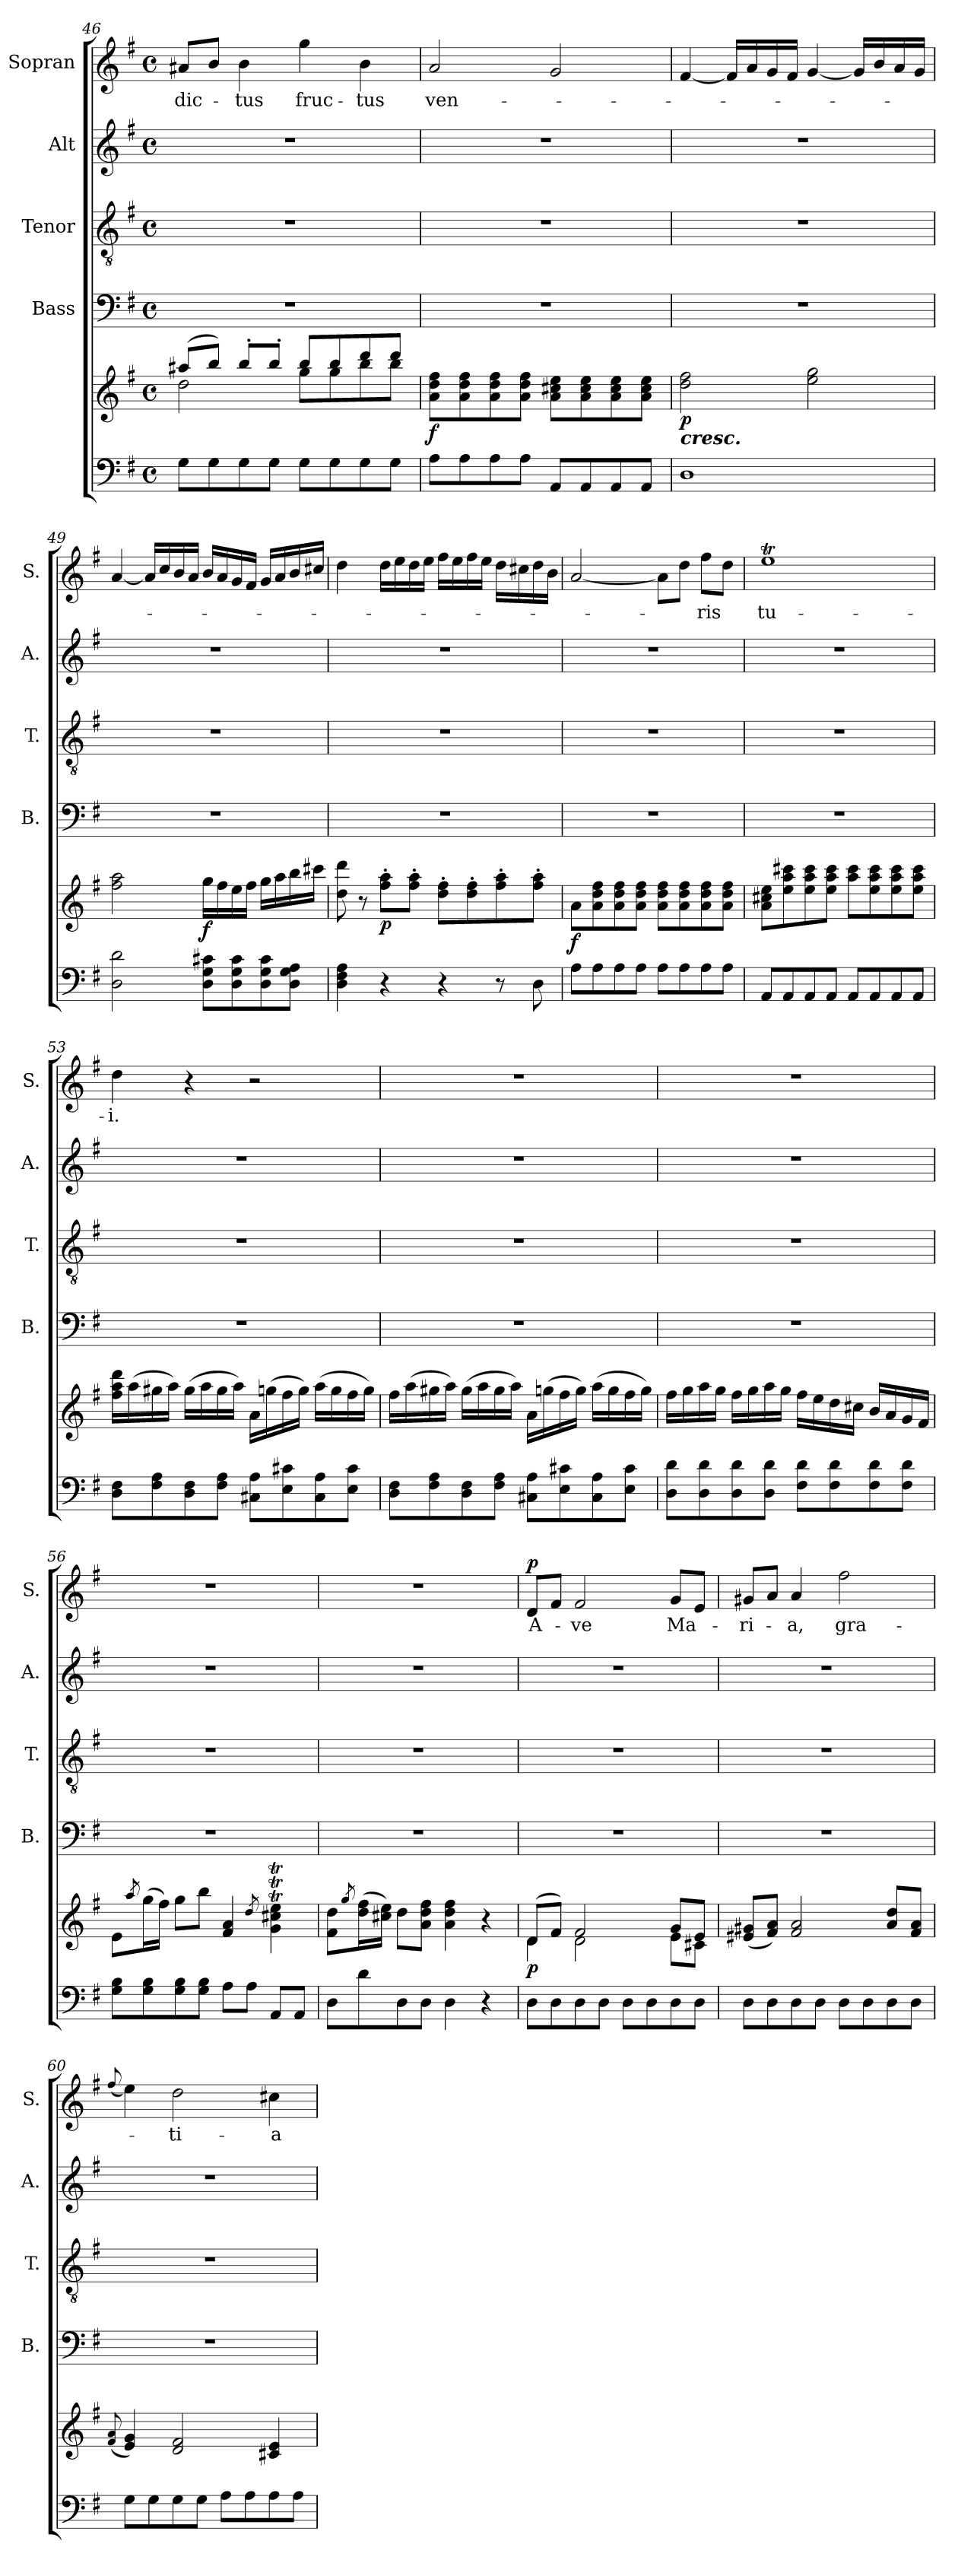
**kern	**kern	**dynam	**kern	**kern	**kern	**kern	**text	**dynam
*part5	*part5	*part5	*part4	*part3	*part2	*part1	*part1	*part1
*staff6	*staff5	*staff5/6	*staff4	*staff3	*staff2	*staff1	*staff1	*staff1
*	*	*	*I"Bass	*I"Tenor	*I"Alt	*I"Sopran	*	*
*	*	*	*I'B.	*I'T.	*I'A.	*I'S.	*	*
*clefF4	*clefG2	*	*clefF4	*clefGv2	*clefG2	*clefG2	*	*
*k[f#]	*k[f#]	*	*k[f#]	*k[f#]	*k[f#]	*k[f#]	*	*
*G:	*G:	*	*G:	*G:	*G:	*G:	*	*
*M4/4	*M4/4	*	*M4/4	*M4/4	*M4/4	*M4/4	*	*
*met(c)	*met(c)	*	*met(c)	*met(c)	*met(c)	*met(c)	*	*
=46	=46	=46	=46	=46	=46	=46	=46	=46
*	*^	*	*	*	*	*	*	*
!	!	!	!	!	!	!	!	!LO:LY:b	!
8G\L	(>8aa#X/L	2dd\	.	1r	1r	1r	8a#X/L	-dic-	.
8G\	8bb/J)	.	.	.	.	.	8b/J	.	.
!	!	!	!	!	!	!	!	!LO:LY:b	!
8G\	8bb'</L	.	.	.	.	.	4b\	-tus	.
8G\J	8bb'</J	.	.	.	.	.	.	.	.
!	!	!	!	!	!	!	!	!LO:LY:b	!
8G\L	8bb/L	8gg\L	.	.	.	.	4gg\	fruc-	.
8G\	8bb/	8gg\	.	.	.	.	.	.	.
!	!	!	!	!	!	!	!	!LO:LY:b	!
8G\	8ddd/	8bb\	.	.	.	.	4b\	-tus	.
8G\J	8ddd/J	8bb\J	.	.	.	.	.	.	.
!!LO:LB:g=z
=47	=47	=47	=47	=47	=47	=47	=47	=47	=47
!	!	!	!LO:DY:b	!	!	!	!	!LO:LY:b	!
*	*v	*v	*	*	*	*	*	*	*
8A\L	8a\ 8dd\ 8ff#\L	f	1r	1r	1r	2a/	ven-	.
8A\	8a\ 8dd\ 8ff#\	.	.	.	.	.	.	.
8A\	8a\ 8dd\ 8ff#\	.	.	.	.	.	.	.
8A\J	8a\ 8dd\ 8ff#\J	.	.	.	.	.	.	.
8AA/L	8a\ 8cc#X\ 8ee\L	.	.	.	.	2g/	.	.
8AA/	8a\ 8cc#\ 8ee\	.	.	.	.	.	.	.
8AA/	8a\ 8cc#\ 8ee\	.	.	.	.	.	.	.
8AA/J	8a\ 8cc#\ 8ee\J	.	.	.	.	.	.	.
=48	=48	=48	=48	=48	=48	=48	=48	=48
!	!LO:TX:b:Bi:t=cresc.	!	!	!	!	!	!	!
!	!	!LO:DY:b	!	!	!	!	!	!
1D	2dd\ 2ff#\	p	1r	1r	1r	[4f#/	.	.
.	.	.	.	.	.	16f#/LL]	.	.
.	.	.	.	.	.	16a/	.	.
.	.	.	.	.	.	16g/	.	.
.	.	.	.	.	.	16f#/JJ	.	.
.	2ee\ 2gg\	.	.	.	.	[4g/	.	.
.	.	.	.	.	.	16g/LL]	.	.
.	.	.	.	.	.	16b/	.	.
.	.	.	.	.	.	16a/	.	.
.	.	.	.	.	.	16g/JJ	.	.
=49	=49	=49	=49	=49	=49	=49	=49	=49
2D\ 2d\	2ff#\ 2aa\	.	1r	1r	1r	[4a/	.	.
.	.	.	.	.	.	16a/LL]	.	.
.	.	.	.	.	.	16cc/	.	.
.	.	.	.	.	.	16b/	.	.
.	.	.	.	.	.	16a/JJ	.	.
!	!	!LO:DY:b	!	!	!	!	!	!
8D\ 8G\ 8c#X\L	16gg\LL	f	.	.	.	16b/LL	.	.
.	16ff#\	.	.	.	.	16a/	.	.
8D\ 8G\ 8c#\	16ee\	.	.	.	.	16g/	.	.
.	16ff#\JJ	.	.	.	.	16f#/JJ	.	.
8D\ 8G\ 8c#\	16gg\LL	.	.	.	.	16g/LL	.	.
.	16aa\	.	.	.	.	16a/	.	.
8D\ 8G\ 8A\J	16bb\	.	.	.	.	16b/	.	.
.	16ccc#X\JJ	.	.	.	.	16cc#X/JJ	.	.
!!LO:PB:g=z
=50	=50	=50	=50	=50	=50	=50	=50	=50
4D\ 4F#\ 4A\	8dd\ 8ddd\	.	1r	1r	1r	4dd\	.	.
.	8r	.	.	.	.	.	.	.
!	!	!LO:DY:b	!	!	!	!	!	!
4r	8ff#\'> 8aa\'>L	p	.	.	.	16dd\LL	.	.
.	.	.	.	.	.	16ee\	.	.
.	8ff#\'> 8aa\'>J	.	.	.	.	16dd\	.	.
.	.	.	.	.	.	16ee\JJ	.	.
4r	8dd\'> 8ff#\'>L	.	.	.	.	16ff#\LL	.	.
.	.	.	.	.	.	16ee\	.	.
.	8dd\'> 8ff#\'>	.	.	.	.	16ff#\	.	.
.	.	.	.	.	.	16ee\JJ	.	.
8r	8ff#\'> 8aa\'>	.	.	.	.	16dd\LL	.	.
.	.	.	.	.	.	16cc#X\	.	.
8D\	8ff#\'> 8aa\'>J	.	.	.	.	16dd\	.	.
.	.	.	.	.	.	16b\JJ	.	.
=51	=51	=51	=51	=51	=51	=51	=51	=51
!	!	!LO:DY:b	!	!	!	!	!	!
8A\L	8a\L	f	1r	1r	1r	[2a/	.	.
8A\	8a\ 8dd\ 8ff#\	.	.	.	.	.	.	.
8A\	8a\ 8dd\ 8ff#\	.	.	.	.	.	.	.
8A\J	8a\ 8dd\ 8ff#\J	.	.	.	.	.	.	.
8A\L	8a\ 8dd\ 8ff#\L	.	.	.	.	8a\L]	.	.
8A\	8a\ 8dd\ 8ff#\	.	.	.	.	8dd\J	.	.
!	!	!	!	!	!	!	!LO:LY:b	!
8A\	8a\ 8dd\ 8ff#\	.	.	.	.	8ff#\L	-ris	.
8A\J	8a\ 8dd\ 8ff#\J	.	.	.	.	8dd\J	.	.
=52	=52	=52	=52	=52	=52	=52	=52	=52
!	!	!	!	!	!	!	!LO:LY:b	!
8AA/L	8a\ 8cc#X\ 8ee\L	.	1r	1r	1r	1eeT	tu-	.
8AA/	8ee\ 8aa\ 8ccc#X\	.	.	.	.	.	.	.
8AA/	8ee\ 8aa\ 8ccc#\	.	.	.	.	.	.	.
8AA/J	8ee\ 8aa\ 8ccc#\J	.	.	.	.	.	.	.
8AA/L	8aa\ 8ccc#\L	.	.	.	.	.	.	.
8AA/	8ee\ 8aa\ 8ccc#\	.	.	.	.	.	.	.
8AA/	8ee\ 8aa\ 8ccc#\	.	.	.	.	.	.	.
8AA/J	8ee\ 8aa\ 8ccc#\J	.	.	.	.	.	.	.
!!LO:LB:g=z
=53	=53	=53	=53	=53	=53	=53	=53	=53
!	!	!	!	!	!	!	!LO:LY:b	!
8D\ 8F#\L	16ff#\ 16aa\ 16ddd\LL	.	1r	1r	1r	4dd\	-i.	.
.	(>16aa\	.	.	.	.	.	.	.
8F#\ 8A\	16gg#X\	.	.	.	.	.	.	.
.	16aa\JJ)	.	.	.	.	.	.	.
8D\ 8F#\	(>16gg#\LL	.	.	.	.	4r	.	.
.	16aa\	.	.	.	.	.	.	.
8F#\ 8A\J	16gg#\	.	.	.	.	.	.	.
.	16aa\JJ)	.	.	.	.	.	.	.
8C#X\ 8A\L	16a\LL	.	.	.	.	2r	.	.
.	(>16ggn\	.	.	.	.	.	.	.
8E\ 8c#X\	16ff#\	.	.	.	.	.	.	.
.	16gg\JJ)	.	.	.	.	.	.	.
8C#\ 8A\	(>16aa\LL	.	.	.	.	.	.	.
.	16gg\	.	.	.	.	.	.	.
8E\ 8c#\J	16ff#\	.	.	.	.	.	.	.
.	16gg\JJ)	.	.	.	.	.	.	.
=54	=54	=54	=54	=54	=54	=54	=54	=54
8D\ 8F#\L	16ff#\LL	.	1r	1r	1r	1r	.	.
.	(>16aa\	.	.	.	.	.	.	.
8F#\ 8A\	16gg#X\	.	.	.	.	.	.	.
.	16aa\JJ)	.	.	.	.	.	.	.
8D\ 8F#\	(>16gg#\LL	.	.	.	.	.	.	.
.	16aa\	.	.	.	.	.	.	.
8F#\ 8A\J	16gg#\	.	.	.	.	.	.	.
.	16aa\JJ)	.	.	.	.	.	.	.
8C#X\ 8A\L	16a\LL	.	.	.	.	.	.	.
.	(>16ggn\	.	.	.	.	.	.	.
8E\ 8c#X\	16ff#\	.	.	.	.	.	.	.
.	16gg\JJ)	.	.	.	.	.	.	.
8C#\ 8A\	(>16aa\LL	.	.	.	.	.	.	.
.	16gg\	.	.	.	.	.	.	.
8E\ 8c#\J	16ff#\	.	.	.	.	.	.	.
.	16gg\JJ)	.	.	.	.	.	.	.
=55	=55	=55	=55	=55	=55	=55	=55	=55
8D\ 8d\L	16ff#\LL	.	1r	1r	1r	1r	.	.
.	16gg\	.	.	.	.	.	.	.
8D\ 8d\	16aa\	.	.	.	.	.	.	.
.	16gg\JJ	.	.	.	.	.	.	.
8D\ 8d\	16ff#\LL	.	.	.	.	.	.	.
.	16gg\	.	.	.	.	.	.	.
8D\ 8d\J	16aa\	.	.	.	.	.	.	.
.	16gg\JJ	.	.	.	.	.	.	.
8F#\ 8d\L	16ff#\LL	.	.	.	.	.	.	.
.	16ee\	.	.	.	.	.	.	.
8F#\ 8d\	16dd\	.	.	.	.	.	.	.
.	16cc#X\JJ	.	.	.	.	.	.	.
8F#\ 8d\	16b/LL	.	.	.	.	.	.	.
.	16a/	.	.	.	.	.	.	.
8F#\ 8d\J	16g/	.	.	.	.	.	.	.
.	16f#/JJ	.	.	.	.	.	.	.
!!LO:LB:g=z
=56	=56	=56	=56	=56	=56	=56	=56	=56
8G\ 8B\L	8e\L	.	1r	1r	1r	1r	.	.
.	8qaa/	.	.	.	.	.	.	.
8G\ 8B\	(>16gg\L	.	.	.	.	.	.	.
.	16ff#\JJ)	.	.	.	.	.	.	.
8G\ 8B\	8gg\L	.	.	.	.	.	.	.
8G\ 8B\J	8bb\J	.	.	.	.	.	.	.
8A\L	4f#/ 4a/	.	.	.	.	.	.	.
8A\J	.	.	.	.	.	.	.	.
.	8qdd/	.	.	.	.	.	.	.
8AA/L	4g\T 4cc#X\T 4ee\T	.	.	.	.	.	.	.
8AA/J	.	.	.	.	.	.	.	.
=57	=57	=57	=57	=57	=57	=57	=57	=57
8D\L	8f#\ 8dd\L	.	1r	1r	1r	1r	.	.
.	8qgg/	.	.	.	.	.	.	.
8d\	(>16dd\ 16ff#\L	.	.	.	.	.	.	.
.	16cc#X\ 16ee\JJ)	.	.	.	.	.	.	.
8D\	8dd\L	.	.	.	.	.	.	.
8D\J	8a\ 8dd\ 8ff#\J	.	.	.	.	.	.	.
4D\	4a\ 4dd\ 4ff#\	.	.	.	.	.	.	.
4r	4r	.	.	.	.	.	.	.
=58	=58	=58	=58	=58	=58	=58	=58	=58
*	*^	*	*	*	*	*	*	*
!	!	!	!LO:DY:b	!	!	!	!	!LO:LY:b	!LO:DY:a
8D\L	(>8d/L	4d\	p	1r	1r	1r	8d/L	A-	p
8D\	8f#/J)	.	.	.	.	.	8f#/J	.	.
!	!	!	!	!	!	!	!	!LO:LY:b	!
8D\	2f#/	2d\	.	.	.	.	2f#/	-ve	.
8D\J	.	.	.	.	.	.	.	.	.
8D\L	.	.	.	.	.	.	.	.	.
8D\	.	.	.	.	.	.	.	.	.
!	!	!	!	!	!	!	!	!LO:LY:b	!
8D\	8g/L	8e\L	.	.	.	.	8g/L	Ma-	.
8D\J	8e/J	8c#X\J	.	.	.	.	8e/J	.	.
=59	=59	=59	=59	=59	=59	=59	=59	=59	=59
!	!	!	!	!	!	!	!	!LO:LY:b	!
*	*v	*v	*	*	*	*	*	*	*
8D\L	(<8e#X/ 8g#X/L	.	1r	1r	1r	8g#X/L	-ri-	.
8D\	8f#/ 8a/J)	.	.	.	.	8a/J	.	.
!	!	!	!	!	!	!	!LO:LY:b	!
8D\	2f#/ 2a/	.	.	.	.	4a/	-a,	.
8D\J	.	.	.	.	.	.	.	.
!	!	!	!	!	!	!	!LO:LY:b	!
8D\L	.	.	.	.	.	2ff#\	gra-	.
8D\	.	.	.	.	.	.	.	.
8D\	8a/ 8dd/L	.	.	.	.	.	.	.
8D\J	8f#/ 8a/J	.	.	.	.	.	.	.
!!LO:PB:g=z
=60	=60	=60	=60	=60	=60	=60	=60	=60
.	(<8qqf#/ 8qqa/	.	.	.	.	(<8qqff#/	.	.
8G\L	4e/ 4g/)	.	1r	1r	1r	4ee\)	.	.
8G\	.	.	.	.	.	.	.	.
!	!	!	!	!	!	!	!LO:LY:b	!
8G\	2d/ 2f#/	.	.	.	.	2dd\	-ti-	.
8G\J	.	.	.	.	.	.	.	.
8A\L	.	.	.	.	.	.	.	.
8A\	.	.	.	.	.	.	.	.
!	!	!	!	!	!	!	!LO:LY:b	!
8A\	4c#X/ 4e/	.	.	.	.	4cc#X\	-a	.
8A\J	.	.	.	.	.	.	.	.
=	=	=	=	=	=	=	=	=
*-	*-	*-	*-	*-	*-	*-	*-	*-
